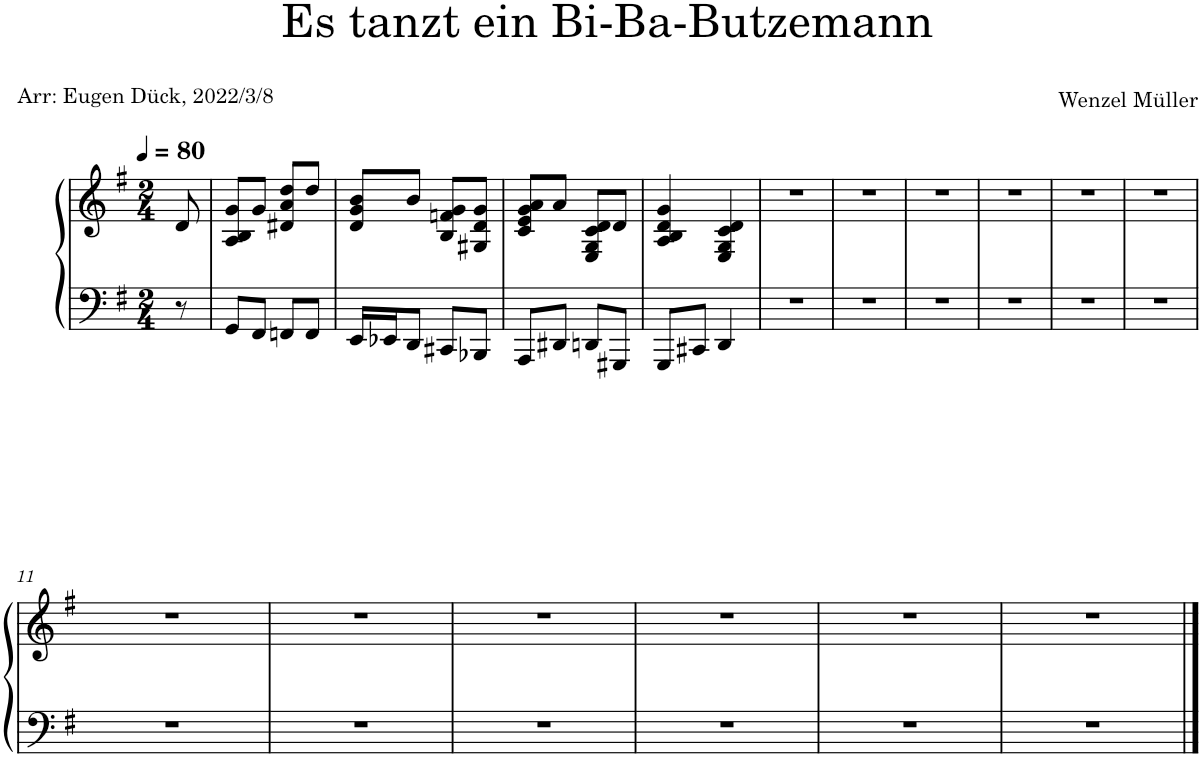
**kern	**kern
*part1	*part1
*staff2	*staff1
*I"Piano	*
*I'Pno.	*
*clefF4	*clefG2
*k[f#]	*k[f#]
*M2/4	*M2/4
*MM80	*MM80
=	=
8r	8d/
=1	=1
8GG/L	8A/ 8B/ 8g/L
8FF#/J	8g/J
8FFn/L	8d#X/ 8a/ 8dd/L
8FF/J	8dd/J
=2	=2
16EE/LL	8d/ 8g/ 8b/L
16EE-X/J	.
8DD/J	8b/J
8CC#X/L	8B/ 8fn/ 8g/L
8BBB-X/J	8G#X/ 8d/ 8g/J
=3	=3
8AAA/L	8c/ 8e/ 8g/ 8a/L
8DD#X/J	8a/J
8DDn/L	8E/ 8G/ 8c/ 8d/L
8GGG#X/J	8d/J
=4	=4
8GGG/L	4A/ 4B/ 4d/ 4g/
8CC#X/J	.
4DD/	4E/ 4G/ 4c/ 4d/
=5	=5
2r	2r
=6	=6
2r	2r
=7	=7
2r	2r
=8	=8
2r	2r
=9	=9
2r	2r
=10	=10
2r	2r
!!LO:LB:g=z
=11	=11
2r	2r
=12	=12
2r	2r
=13	=13
2r	2r
=14	=14
2r	2r
=15	=15
2r	2r
=16	=16
2r	2r
==	==
*-	*-
